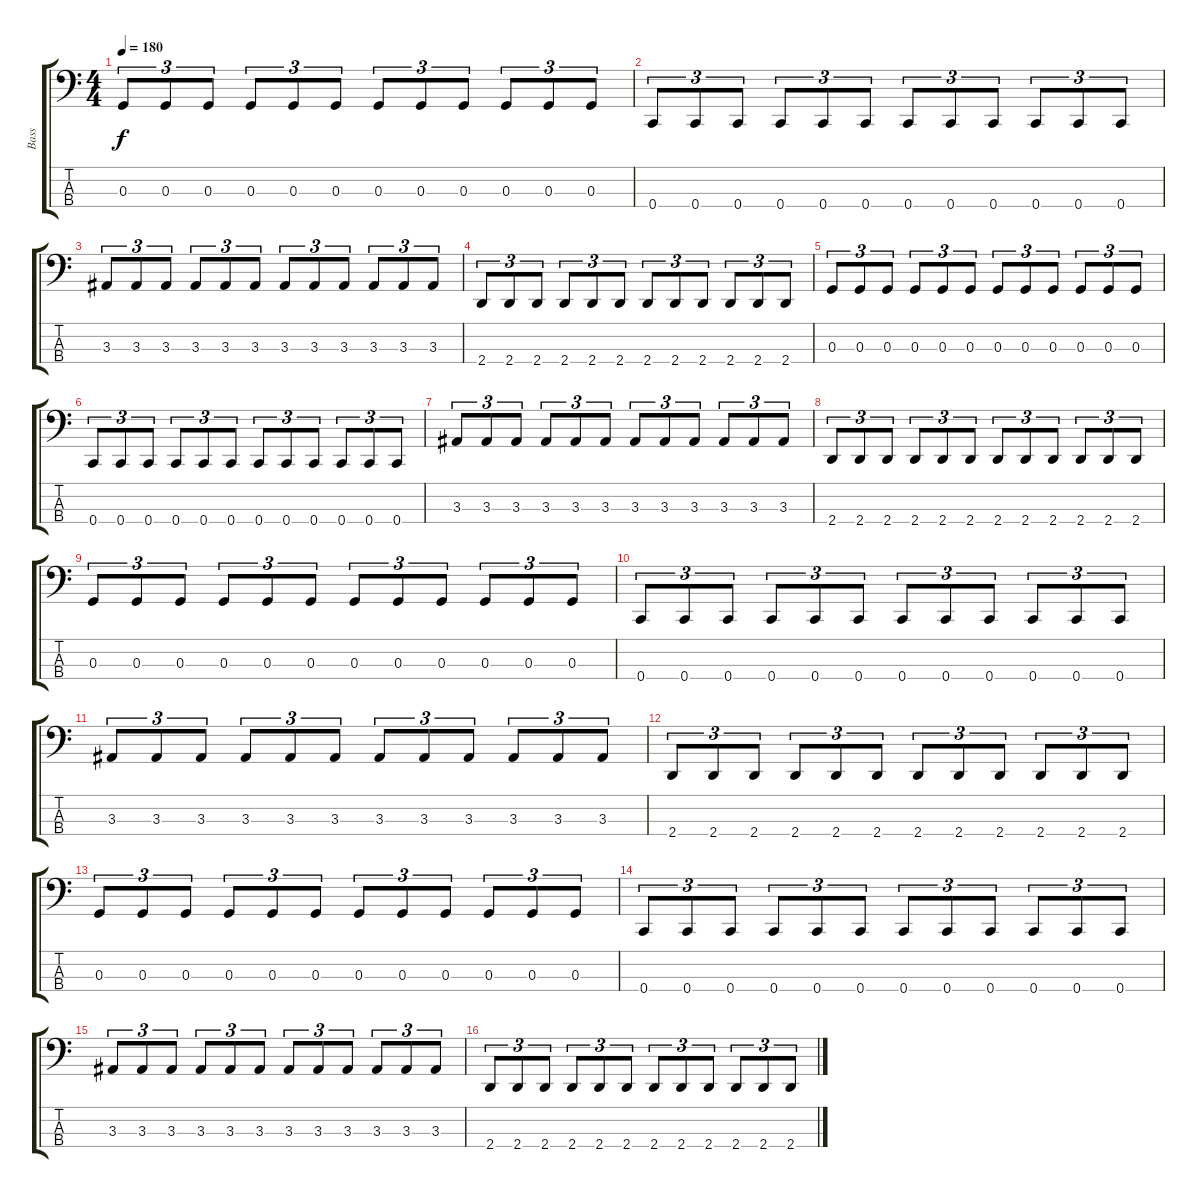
\track ("Bass" "Bass") {instrument electricbasspick}
\staff {score tabs}
\tuning (F2 C2 G1 C1) {hide}
\ts (4 4)
\tempo 180
\clef f4
\ks c
0.3.8{tu (3 2) dy f} 0.3.8{tu (3 2)} 0.3.8{tu (3 2)} 0.3.8{tu (3 2)} 0.3.8{tu (3 2)} 0.3.8{tu (3 2)} 0.3.8{tu (3 2)} 0.3.8{tu (3 2)} 0.3.8{tu (3 2)} 0.3.8{tu (3 2)} 0.3.8{tu (3 2)} 0.3.8{tu (3 2)} |
0.4.8{tu (3 2)} 0.4.8{tu (3 2)} 0.4.8{tu (3 2)} 0.4.8{tu (3 2)} 0.4.8{tu (3 2)} 0.4.8{tu (3 2)} 0.4.8{tu (3 2)} 0.4.8{tu (3 2)} 0.4.8{tu (3 2)} 0.4.8{tu (3 2)} 0.4.8{tu (3 2)} 0.4.8{tu (3 2)} |
3.3.8{tu (3 2)} 3.3.8{tu (3 2)} 3.3.8{tu (3 2)} 3.3.8{tu (3 2)} 3.3.8{tu (3 2)} 3.3.8{tu (3 2)} 3.3.8{tu (3 2)} 3.3.8{tu (3 2)} 3.3.8{tu (3 2)} 3.3.8{tu (3 2)} 3.3.8{tu (3 2)} 3.3.8{tu (3 2)} |
2.4.8{tu (3 2)} 2.4.8{tu (3 2)} 2.4.8{tu (3 2)} 2.4.8{tu (3 2)} 2.4.8{tu (3 2)} 2.4.8{tu (3 2)} 2.4.8{tu (3 2)} 2.4.8{tu (3 2)} 2.4.8{tu (3 2)} 2.4.8{tu (3 2)} 2.4.8{tu (3 2)} 2.4.8{tu (3 2)} |
0.3.8{tu (3 2)} 0.3.8{tu (3 2)} 0.3.8{tu (3 2)} 0.3.8{tu (3 2)} 0.3.8{tu (3 2)} 0.3.8{tu (3 2)} 0.3.8{tu (3 2)} 0.3.8{tu (3 2)} 0.3.8{tu (3 2)} 0.3.8{tu (3 2)} 0.3.8{tu (3 2)} 0.3.8{tu (3 2)} |
0.4.8{tu (3 2)} 0.4.8{tu (3 2)} 0.4.8{tu (3 2)} 0.4.8{tu (3 2)} 0.4.8{tu (3 2)} 0.4.8{tu (3 2)} 0.4.8{tu (3 2)} 0.4.8{tu (3 2)} 0.4.8{tu (3 2)} 0.4.8{tu (3 2)} 0.4.8{tu (3 2)} 0.4.8{tu (3 2)} |
3.3.8{tu (3 2)} 3.3.8{tu (3 2)} 3.3.8{tu (3 2)} 3.3.8{tu (3 2)} 3.3.8{tu (3 2)} 3.3.8{tu (3 2)} 3.3.8{tu (3 2)} 3.3.8{tu (3 2)} 3.3.8{tu (3 2)} 3.3.8{tu (3 2)} 3.3.8{tu (3 2)} 3.3.8{tu (3 2)} |
2.4.8{tu (3 2)} 2.4.8{tu (3 2)} 2.4.8{tu (3 2)} 2.4.8{tu (3 2)} 2.4.8{tu (3 2)} 2.4.8{tu (3 2)} 2.4.8{tu (3 2)} 2.4.8{tu (3 2)} 2.4.8{tu (3 2)} 2.4.8{tu (3 2)} 2.4.8{tu (3 2)} 2.4.8{tu (3 2)} |
0.3.8{tu (3 2)} 0.3.8{tu (3 2)} 0.3.8{tu (3 2)} 0.3.8{tu (3 2)} 0.3.8{tu (3 2)} 0.3.8{tu (3 2)} 0.3.8{tu (3 2)} 0.3.8{tu (3 2)} 0.3.8{tu (3 2)} 0.3.8{tu (3 2)} 0.3.8{tu (3 2)} 0.3.8{tu (3 2)} |
0.4.8{tu (3 2)} 0.4.8{tu (3 2)} 0.4.8{tu (3 2)} 0.4.8{tu (3 2)} 0.4.8{tu (3 2)} 0.4.8{tu (3 2)} 0.4.8{tu (3 2)} 0.4.8{tu (3 2)} 0.4.8{tu (3 2)} 0.4.8{tu (3 2)} 0.4.8{tu (3 2)} 0.4.8{tu (3 2)} |
3.3.8{tu (3 2)} 3.3.8{tu (3 2)} 3.3.8{tu (3 2)} 3.3.8{tu (3 2)} 3.3.8{tu (3 2)} 3.3.8{tu (3 2)} 3.3.8{tu (3 2)} 3.3.8{tu (3 2)} 3.3.8{tu (3 2)} 3.3.8{tu (3 2)} 3.3.8{tu (3 2)} 3.3.8{tu (3 2)} |
2.4.8{tu (3 2)} 2.4.8{tu (3 2)} 2.4.8{tu (3 2)} 2.4.8{tu (3 2)} 2.4.8{tu (3 2)} 2.4.8{tu (3 2)} 2.4.8{tu (3 2)} 2.4.8{tu (3 2)} 2.4.8{tu (3 2)} 2.4.8{tu (3 2)} 2.4.8{tu (3 2)} 2.4.8{tu (3 2)} |
0.3.8{tu (3 2)} 0.3.8{tu (3 2)} 0.3.8{tu (3 2)} 0.3.8{tu (3 2)} 0.3.8{tu (3 2)} 0.3.8{tu (3 2)} 0.3.8{tu (3 2)} 0.3.8{tu (3 2)} 0.3.8{tu (3 2)} 0.3.8{tu (3 2)} 0.3.8{tu (3 2)} 0.3.8{tu (3 2)} |
0.4.8{tu (3 2)} 0.4.8{tu (3 2)} 0.4.8{tu (3 2)} 0.4.8{tu (3 2)} 0.4.8{tu (3 2)} 0.4.8{tu (3 2)} 0.4.8{tu (3 2)} 0.4.8{tu (3 2)} 0.4.8{tu (3 2)} 0.4.8{tu (3 2)} 0.4.8{tu (3 2)} 0.4.8{tu (3 2)} |
3.3.8{tu (3 2)} 3.3.8{tu (3 2)} 3.3.8{tu (3 2)} 3.3.8{tu (3 2)} 3.3.8{tu (3 2)} 3.3.8{tu (3 2)} 3.3.8{tu (3 2)} 3.3.8{tu (3 2)} 3.3.8{tu (3 2)} 3.3.8{tu (3 2)} 3.3.8{tu (3 2)} 3.3.8{tu (3 2)} |
2.4.8{tu (3 2)} 2.4.8{tu (3 2)} 2.4.8{tu (3 2)} 2.4.8{tu (3 2)} 2.4.8{tu (3 2)} 2.4.8{tu (3 2)} 2.4.8{tu (3 2)} 2.4.8{tu (3 2)} 2.4.8{tu (3 2)} 2.4.8{tu (3 2)} 2.4.8{tu (3 2)} 2.4.8{tu (3 2)}
